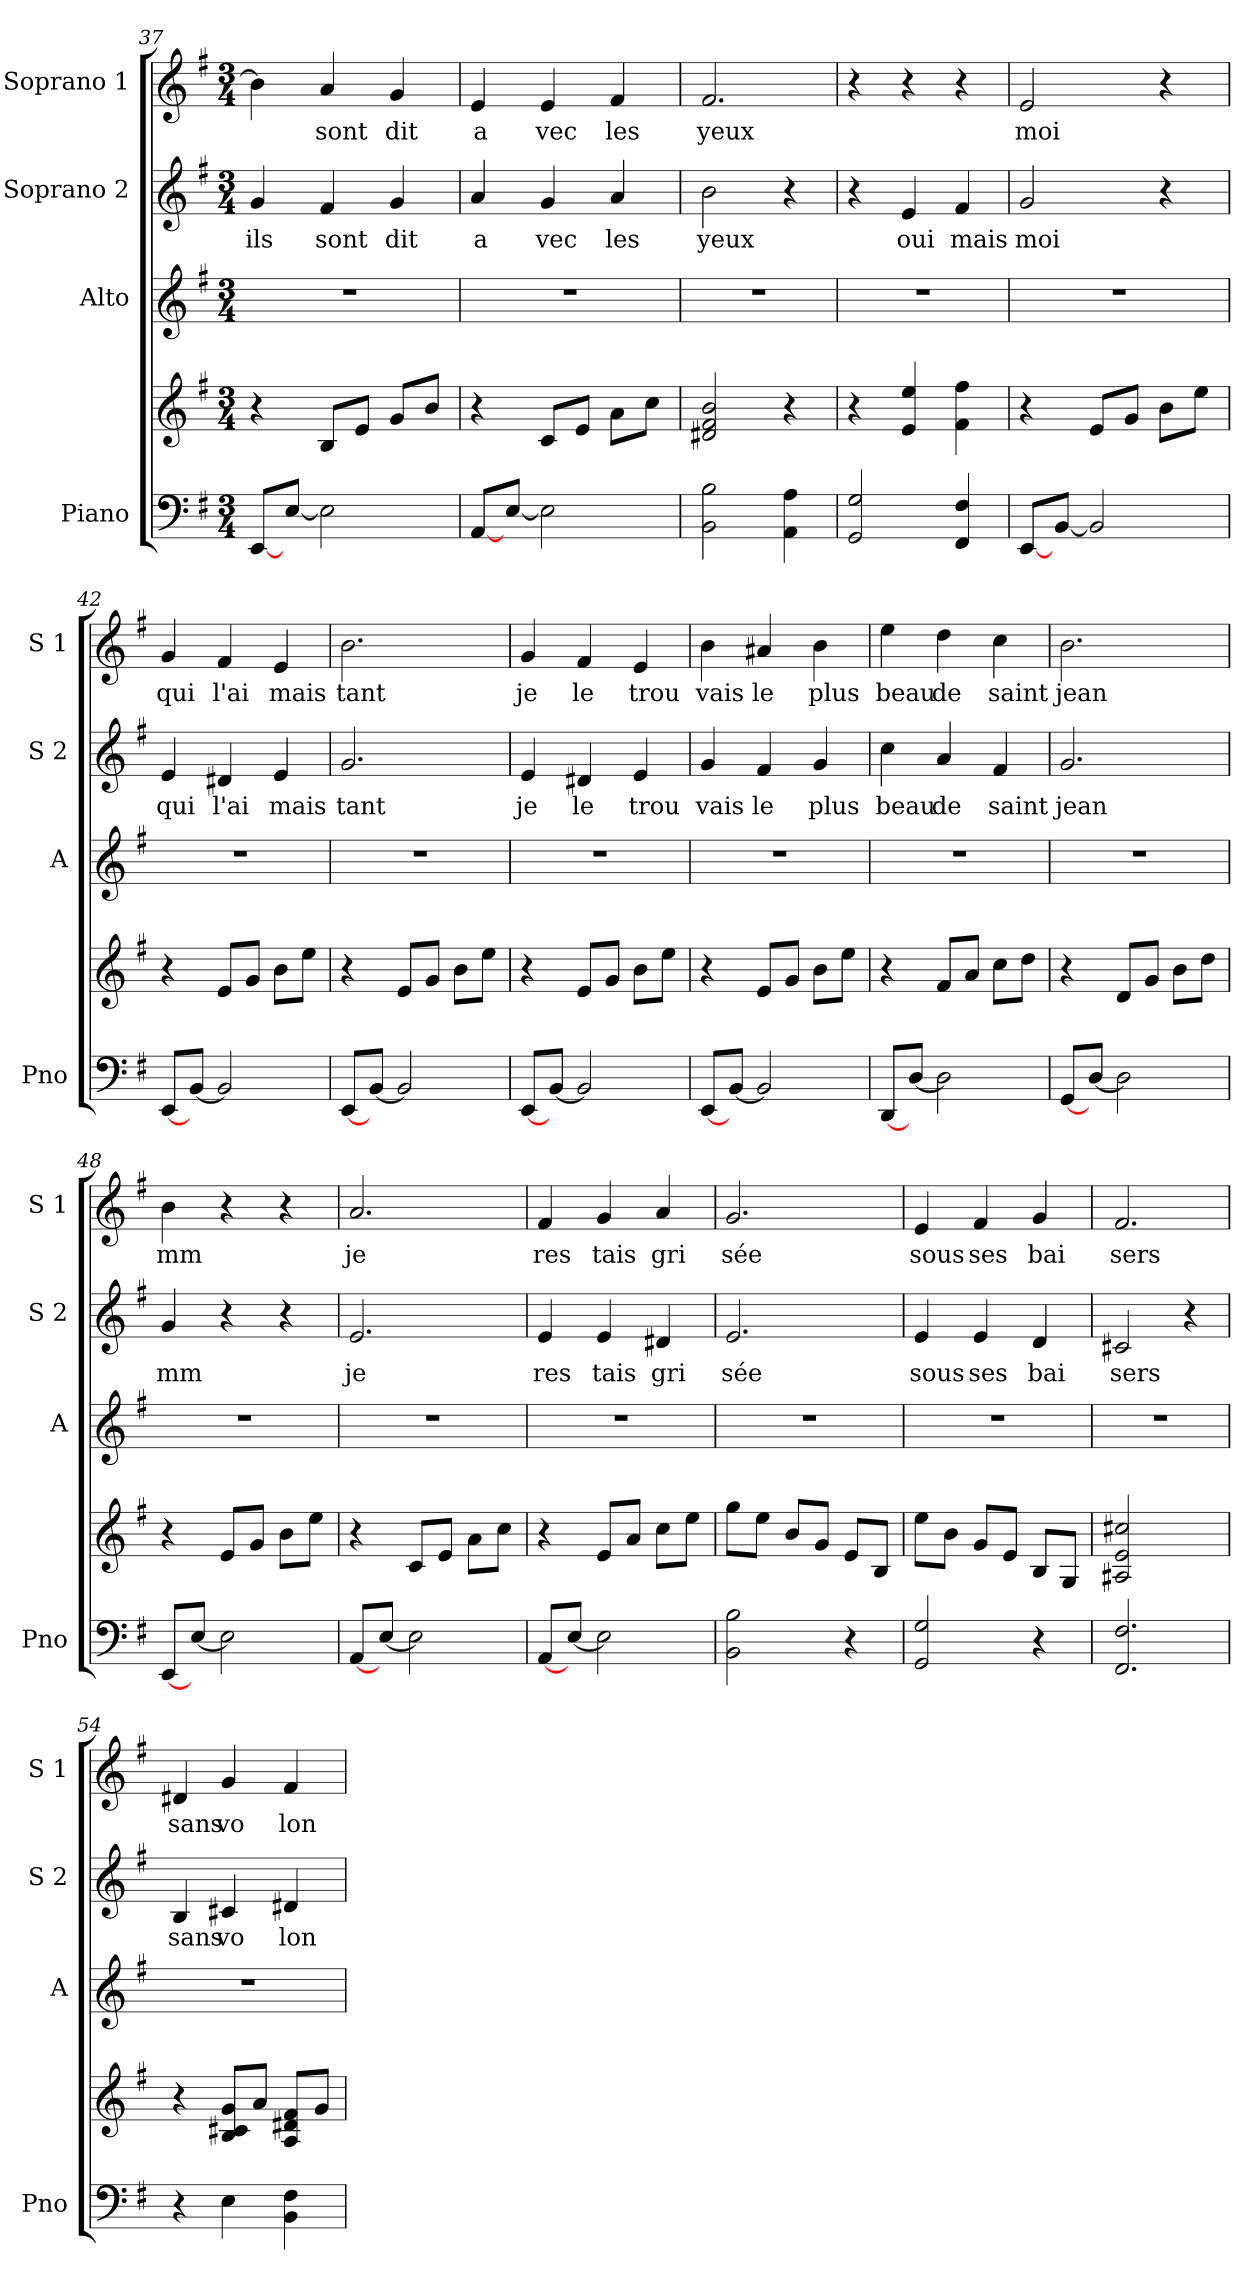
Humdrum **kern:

**kern	**kern	**kern	**kern	**text	**kern	**text
*part4	*part4	*part3	*part2	*part2	*part1	*part1
*staff5	*staff4	*staff3	*staff2	*staff2	*staff1	*staff1
*I"Piano	*	*I"Alto	*I"Soprano 2	*	*I"Soprano 1	*
*I'Pno	*	*I'A	*I'S 2	*	*I'S 1	*
*clefF4	*clefG2	*clefG2	*clefG2	*	*clefG2	*
*k[f#]	*k[f#]	*k[f#]	*k[f#]	*	*k[f#]	*
*G:	*G:	*G:	*G:	*	*G:	*
*M3/4	*M3/4	*M3/4	*M3/4	*	*M3/4	*
=37	=37	=37	=37	=37	=37	=37
!	!	!	!	!LO:LY:b	!	!
[8EE/L	4r	2.r	4g/	ils	4b\]	.
[8E/J	.	.	.	.	.	.
!	!	!	!	!LO:LY:b	!	!LO:LY:b
2E\]	8B/L	.	4f#/	sont	4a/	sont
.	8e/J	.	.	.	.	.
!	!	!	!	!LO:LY:b	!	!LO:LY:b
.	8g/L	.	4g/	dit	4g/	dit
.	8b/J	.	.	.	.	.
=38	=38	=38	=38	=38	=38	=38
!	!	!	!	!LO:LY:b	!	!LO:LY:b
[8AA/L	4r	2.r	4a/	a	4e/	a
[8E/J	.	.	.	.	.	.
!	!	!	!	!LO:LY:b	!	!LO:LY:b
2E\]	8c/L	.	4g/	vec	4e/	vec
.	8e/J	.	.	.	.	.
!	!	!	!	!LO:LY:b	!	!LO:LY:b
.	8a\L	.	4a/	les	4f#/	les
.	8cc\J	.	.	.	.	.
!!LO:PB:g=z
=39	=39	=39	=39	=39	=39	=39
!	!	!	!	!LO:LY:b	!	!LO:LY:b
2BB\ 2B\	2d#X/ 2f#/ 2b/	2.r	2b\	yeux	2.f#/	yeux
4AA\ 4A\	4r	.	4r	.	.	.
=40	=40	=40	=40	=40	=40	=40
2GG/ 2G/	4r	2.r	4r	.	4r	.
!	!	!	!	!LO:LY:b	!	!
.	4e/ 4ee/	.	4e/	oui	4r	.
!	!	!	!	!LO:LY:b	!	!
4FF#/ 4F#/	4f#\ 4ff#\	.	4f#/	mais	4r	.
=41	=41	=41	=41	=41	=41	=41
!	!	!	!	!LO:LY:b	!	!LO:LY:b
[8EE/L	4r	2.r	2g/	moi	2e/	moi
[8BB/J	.	.	.	.	.	.
2BB/]	8e/L	.	.	.	.	.
.	8g/J	.	.	.	.	.
.	8b\L	.	4r	.	4r	.
.	8ee\J	.	.	.	.	.
=42	=42	=42	=42	=42	=42	=42
!	!	!	!	!LO:LY:b	!	!LO:LY:b
[8EE/L	4r	2.r	4e/	qui	4g/	qui
[8BB/J	.	.	.	.	.	.
!	!	!	!	!LO:LY:b	!	!LO:LY:b
2BB/]	8e/L	.	4d#X/	l'ai	4f#/	l'ai
.	8g/J	.	.	.	.	.
!	!	!	!	!LO:LY:b	!	!LO:LY:b
.	8b\L	.	4e/	mais	4e/	mais
.	8ee\J	.	.	.	.	.
=43	=43	=43	=43	=43	=43	=43
!	!	!	!	!LO:LY:b	!	!LO:LY:b
[8EE/L	4r	2.r	2.g/	tant	2.b\	tant
[8BB/J	.	.	.	.	.	.
2BB/]	8e/L	.	.	.	.	.
.	8g/J	.	.	.	.	.
.	8b\L	.	.	.	.	.
.	8ee\J	.	.	.	.	.
!!LO:LB:g=z
=44	=44	=44	=44	=44	=44	=44
!	!	!	!	!LO:LY:b	!	!LO:LY:b
[8EE/L	4r	2.r	4e/	je	4g/	je
[8BB/J	.	.	.	.	.	.
!	!	!	!	!LO:LY:b	!	!LO:LY:b
2BB/]	8e/L	.	4d#X/	le	4f#/	le
.	8g/J	.	.	.	.	.
!	!	!	!	!LO:LY:b	!	!LO:LY:b
.	8b\L	.	4e/	trou	4e/	trou
.	8ee\J	.	.	.	.	.
=45	=45	=45	=45	=45	=45	=45
!	!	!	!	!LO:LY:b	!	!LO:LY:b
[8EE/L	4r	2.r	4g/	vais	4b\	vais
[8BB/J	.	.	.	.	.	.
!	!	!	!	!LO:LY:b	!	!LO:LY:b
2BB/]	8e/L	.	4f#/	le	4a#X/	le
.	8g/J	.	.	.	.	.
!	!	!	!	!LO:LY:b	!	!LO:LY:b
.	8b\L	.	4g/	plus	4b\	plus
.	8ee\J	.	.	.	.	.
=46	=46	=46	=46	=46	=46	=46
!	!	!	!	!LO:LY:b	!	!LO:LY:b
[8DD/L	4r	2.r	4cc\	beau	4ee\	beau
[8D/J	.	.	.	.	.	.
!	!	!	!	!LO:LY:b	!	!LO:LY:b
2D\]	8f#/L	.	4a/	de	4dd\	de
.	8a/J	.	.	.	.	.
!	!	!	!	!LO:LY:b	!	!LO:LY:b
.	8cc\L	.	4f#/	saint	4cc\	saint
.	8dd\J	.	.	.	.	.
=47	=47	=47	=47	=47	=47	=47
!	!	!	!	!LO:LY:b	!	!LO:LY:b
[8GG/L	4r	2.r	2.g/	jean	2.b\	jean
[8D/J	.	.	.	.	.	.
2D\]	8d/L	.	.	.	.	.
.	8g/J	.	.	.	.	.
.	8b\L	.	.	.	.	.
.	8dd\J	.	.	.	.	.
=48	=48	=48	=48	=48	=48	=48
!	!	!	!	!LO:LY:b	!	!LO:LY:b
[8EE/L	4r	2.r	4g/	mm	4b\	mm
[8E/J	.	.	.	.	.	.
2E\]	8e/L	.	4r	.	4r	.
.	8g/J	.	.	.	.	.
.	8b\L	.	4r	.	4r	.
.	8ee\J	.	.	.	.	.
!!LO:PB:g=z
=49	=49	=49	=49	=49	=49	=49
!	!	!	!	!LO:LY:b	!	!LO:LY:b
[8AA/L	4r	2.r	2.e/	je	2.a/	je
[8E/J	.	.	.	.	.	.
2E\]	8c/L	.	.	.	.	.
.	8e/J	.	.	.	.	.
.	8a\L	.	.	.	.	.
.	8cc\J	.	.	.	.	.
=50	=50	=50	=50	=50	=50	=50
!	!	!	!	!LO:LY:b	!	!LO:LY:b
[8AA/L	4r	2.r	4e/	res	4f#/	res
[8E/J	.	.	.	.	.	.
!	!	!	!	!LO:LY:b	!	!LO:LY:b
2E\]	8e/L	.	4e/	tais	4g/	tais
.	8a/J	.	.	.	.	.
!	!	!	!	!LO:LY:b	!	!LO:LY:b
.	8cc\L	.	4d#X/	gri	4a/	gri
.	8ee\J	.	.	.	.	.
=51	=51	=51	=51	=51	=51	=51
!	!	!	!	!LO:LY:b	!	!LO:LY:b
2BB\ 2B\	8gg\L	2.r	2.e/	sée	2.g/	sée
.	8ee\J	.	.	.	.	.
.	8b/L	.	.	.	.	.
.	8g/J	.	.	.	.	.
4r	8e/L	.	.	.	.	.
.	8B/J	.	.	.	.	.
=52	=52	=52	=52	=52	=52	=52
!	!	!	!	!LO:LY:b	!	!LO:LY:b
2GG/ 2G/	8ee\L	2.r	4e/	sous	4e/	sous
.	8b\J	.	.	.	.	.
!	!	!	!	!LO:LY:b	!	!LO:LY:b
.	8g/L	.	4e/	ses	4f#/	ses
.	8e/J	.	.	.	.	.
!	!	!	!	!LO:LY:b	!	!LO:LY:b
4r	8B/L	.	4d/	bai	4g/	bai
.	8G/J	.	.	.	.	.
=53	=53	=53	=53	=53	=53	=53
!	!	!	!	!LO:LY:b	!	!LO:LY:b
2.FF#/ 2.F#/	2A#X/ 2e/ 2cc#X/	2.r	2c#X/	sers	2.f#/	sers
.	4ryy	.	4r	.	.	.
!!LO:LB:g=z
=54	=54	=54	=54	=54	=54	=54
!	!	!	!	!LO:LY:b	!	!LO:LY:b
4r	4r	2.r	4B/	sans	4d#X/	sans
!	!	!	!	!LO:LY:b	!	!LO:LY:b
4E\	8B/ 8c#X/ 8g/L	.	4c#X/	vo	4g/	vo
.	8a/J	.	.	.	.	.
!	!	!	!	!LO:LY:b	!	!LO:LY:b
4BB\ 4F#\	8A/ 8d#X/ 8f#/L	.	4d#X/	lon	4f#/	lon
.	8g/J	.	.	.	.	.
=	=	=	=	=	=	=
*-	*-	*-	*-	*-	*-	*-
